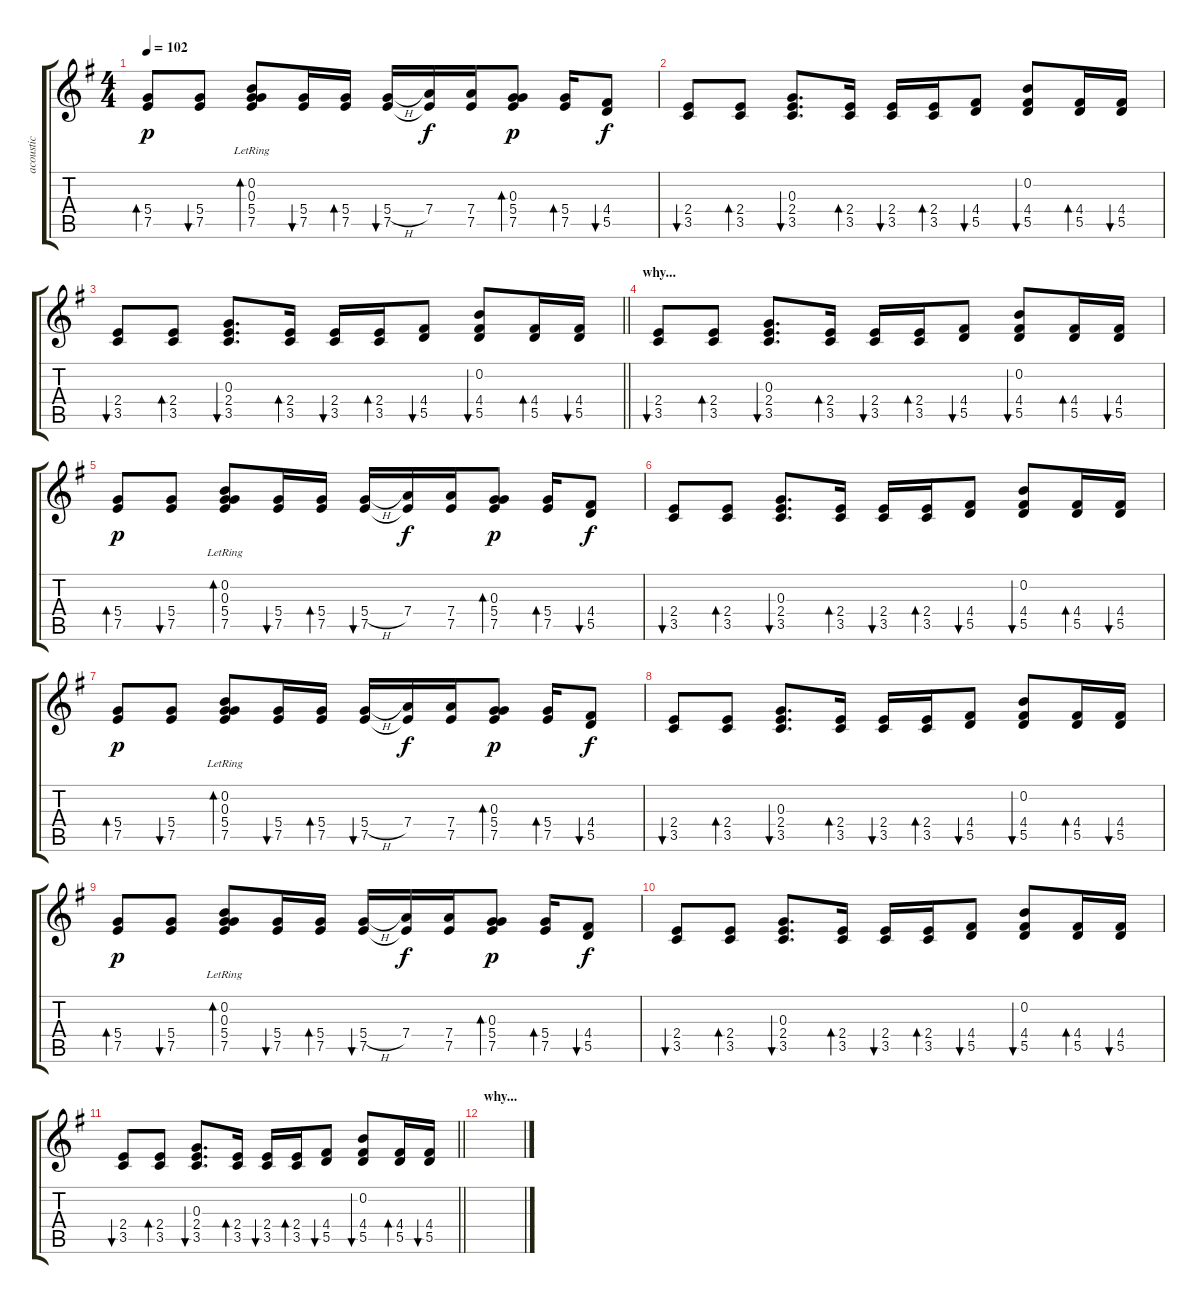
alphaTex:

\track ("acoustic" "acoustic") {instrument acousticguitarsteel}
\staff {score tabs}
\tuning (E4 B3 G3 D3 A2 E2) {hide}
\ts (4 4)
\tempo 102
\clef g2
\ks eminor
(5.4 7.5).8{bd 60 dy p} (5.4 7.5).8{bu 60} (0.2{lr} 0.3 5.4 7.5).8{bd 60} (5.4 7.5).16{bu 60} (5.4 7.5).16{bd 60} (5.4{h} 7.5).16{bu 60} (7.4 7.5{t}).16{dy f} (7.4 7.5).16 (0.3 5.4 7.5).8{bd 60 dy p} (5.4 7.5).16{bd 60} (4.4 5.5).8{bu 60 dy f} |
(2.4 3.5).8{bu 60} (2.4 3.5).8{bd 60} (0.3 2.4 3.5).8{d bu 60} (2.4 3.5).16{bd 60} (2.4 3.5).16{bu 60} (2.4 3.5).16{bd 60} (4.4 5.5).8{bu 60} (0.2 4.4 5.5).8{bu 60} (4.4 5.5).16{bd 60} (4.4 5.5).16{bu 60} |
\barLineRight lightlight
(2.4 3.5).8{bu 60} (2.4 3.5).8{bd 60} (0.3 2.4 3.5).8{d bu 60} (2.4 3.5).16{bd 60} (2.4 3.5).16{bu 60} (2.4 3.5).16{bd 60} (4.4 5.5).8{bu 60} (0.2 4.4 5.5).8{bu 60} (4.4 5.5).16{bd 60} (4.4 5.5).16{bu 60} |
\section ("" "why...")
(2.4 3.5).8{bu 60} (2.4 3.5).8{bd 60} (0.3 2.4 3.5).8{d bu 60} (2.4 3.5).16{bd 60} (2.4 3.5).16{bu 60} (2.4 3.5).16{bd 60} (4.4 5.5).8{bu 60} (0.2 4.4 5.5).8{bu 60} (4.4 5.5).16{bd 60} (4.4 5.5).16{bu 60} |
(5.4 7.5).8{bd 60 dy p} (5.4 7.5).8{bu 60} (0.2{lr} 0.3 5.4 7.5).8{bd 60} (5.4 7.5).16{bu 60} (5.4 7.5).16{bd 60} (5.4{h} 7.5).16{bu 60} (7.4 7.5{t}).16{dy f} (7.4 7.5).16 (0.3 5.4 7.5).8{bd 60 dy p} (5.4 7.5).16{bd 60} (4.4 5.5).8{bu 60 dy f} |
(2.4 3.5).8{bu 60} (2.4 3.5).8{bd 60} (0.3 2.4 3.5).8{d bu 60} (2.4 3.5).16{bd 60} (2.4 3.5).16{bu 60} (2.4 3.5).16{bd 60} (4.4 5.5).8{bu 60} (0.2 4.4 5.5).8{bu 60} (4.4 5.5).16{bd 60} (4.4 5.5).16{bu 60} |
(5.4 7.5).8{bd 60 dy p} (5.4 7.5).8{bu 60} (0.2{lr} 0.3 5.4 7.5).8{bd 60} (5.4 7.5).16{bu 60} (5.4 7.5).16{bd 60} (5.4{h} 7.5).16{bu 60} (7.4 7.5{t}).16{dy f} (7.4 7.5).16 (0.3 5.4 7.5).8{bd 60 dy p} (5.4 7.5).16{bd 60} (4.4 5.5).8{bu 60 dy f} |
(2.4 3.5).8{bu 60} (2.4 3.5).8{bd 60} (0.3 2.4 3.5).8{d bu 60} (2.4 3.5).16{bd 60} (2.4 3.5).16{bu 60} (2.4 3.5).16{bd 60} (4.4 5.5).8{bu 60} (0.2 4.4 5.5).8{bu 60} (4.4 5.5).16{bd 60} (4.4 5.5).16{bu 60} |
(5.4 7.5).8{bd 60 dy p} (5.4 7.5).8{bu 60} (0.2{lr} 0.3 5.4 7.5).8{bd 60} (5.4 7.5).16{bu 60} (5.4 7.5).16{bd 60} (5.4{h} 7.5).16{bu 60} (7.4 7.5{t}).16{dy f} (7.4 7.5).16 (0.3 5.4 7.5).8{bd 60 dy p} (5.4 7.5).16{bd 60} (4.4 5.5).8{bu 60 dy f} |
(2.4 3.5).8{bu 60} (2.4 3.5).8{bd 60} (0.3 2.4 3.5).8{d bu 60} (2.4 3.5).16{bd 60} (2.4 3.5).16{bu 60} (2.4 3.5).16{bd 60} (4.4 5.5).8{bu 60} (0.2 4.4 5.5).8{bu 60} (4.4 5.5).16{bd 60} (4.4 5.5).16{bu 60} |
\barLineRight lightlight
(2.4 3.5).8{bu 60} (2.4 3.5).8{bd 60} (0.3 2.4 3.5).8{d bu 60} (2.4 3.5).16{bd 60} (2.4 3.5).16{bu 60} (2.4 3.5).16{bd 60} (4.4 5.5).8{bu 60} (0.2 4.4 5.5).8{bu 60} (4.4 5.5).16{bd 60} (4.4 5.5).16{bu 60} |
\section ("" "why...")
